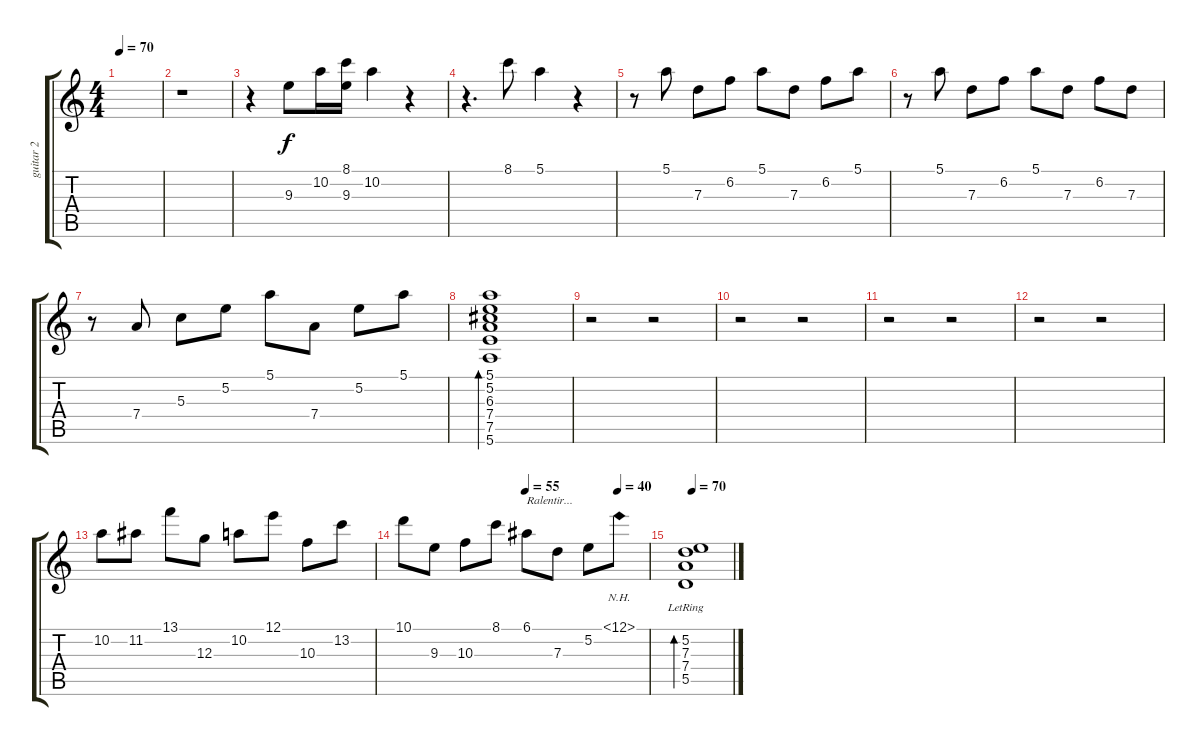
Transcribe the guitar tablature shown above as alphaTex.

\track ("guitar 2" "guitar 2") {instrument acousticguitarnylon}
\staff {score tabs}
\tuning (E4 B3 G3 D3 A2 E2) {hide}
\ts (4 4)
\tempo 70
\clef g2
\ks c
|
r.1 |
r.4 9.3.8 10.2.16 (8.1 9.3).16 10.2.4 r.4 |
r.4{d} 8.1.8 5.1.4 r.4 |
r.8 5.1.8 7.3.8 6.2.8 5.1.8 7.3.8 6.2.8 5.1.8 |
r.8 5.1.8 7.3.8 6.2.8 5.1.8 7.3.8 6.2.8 7.3.8 |
r.8 7.4.8 5.3.8 5.2.8 5.1.8 7.4.8 5.2.8 5.1.8 |
(5.1 5.2 6.3 7.4 7.5 5.6).1{bd 120} |
r.2 r.2 |
r.2 r.2 |
r.2 r.2 |
r.2 r.2 |
10.2.8 11.2.8 13.1.8 12.3.8 10.2.8 12.1.8 10.3.8 13.2.8 |
\tempo (55 0.5)
\tempo (40 0.875)
10.1.8 9.3.8 10.3.8 8.1.8 6.1.8{txt "Ralentir..."} 7.3.8 5.2.8 12.1{nh}.8 |
\tempo 70
(5.2{lr} 7.3{lr} 7.4{lr} 5.5{lr}).1{bd 480}
